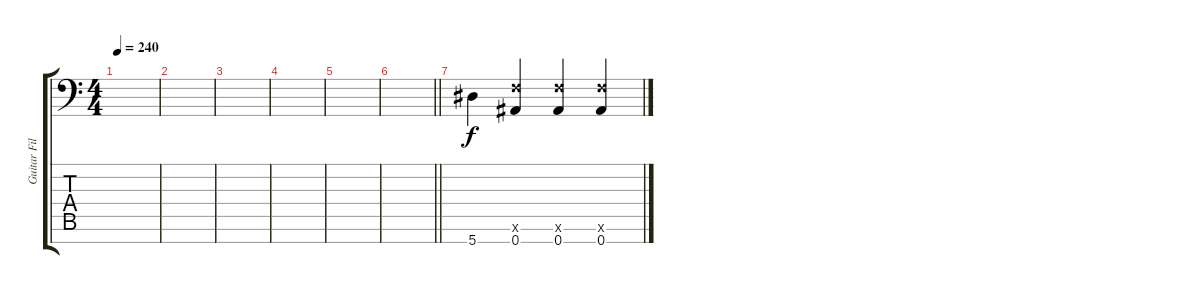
\track ("Guitar Fill" "Guitar Fil") {instrument overdrivenguitar}
\staff {score tabs}
\tuning (F4 C4 Ab3 Eb3 Bb2 F2 Bb1) {hide}
\ts (4 4)
\tempo 240
\clef f4
\ks c
|
|
|
|
|
\barLineRight lightlight
|
5.7.4 (0.6{x} 0.7).4 (0.6{x} 0.7).4 (0.6{x} 0.7).4
